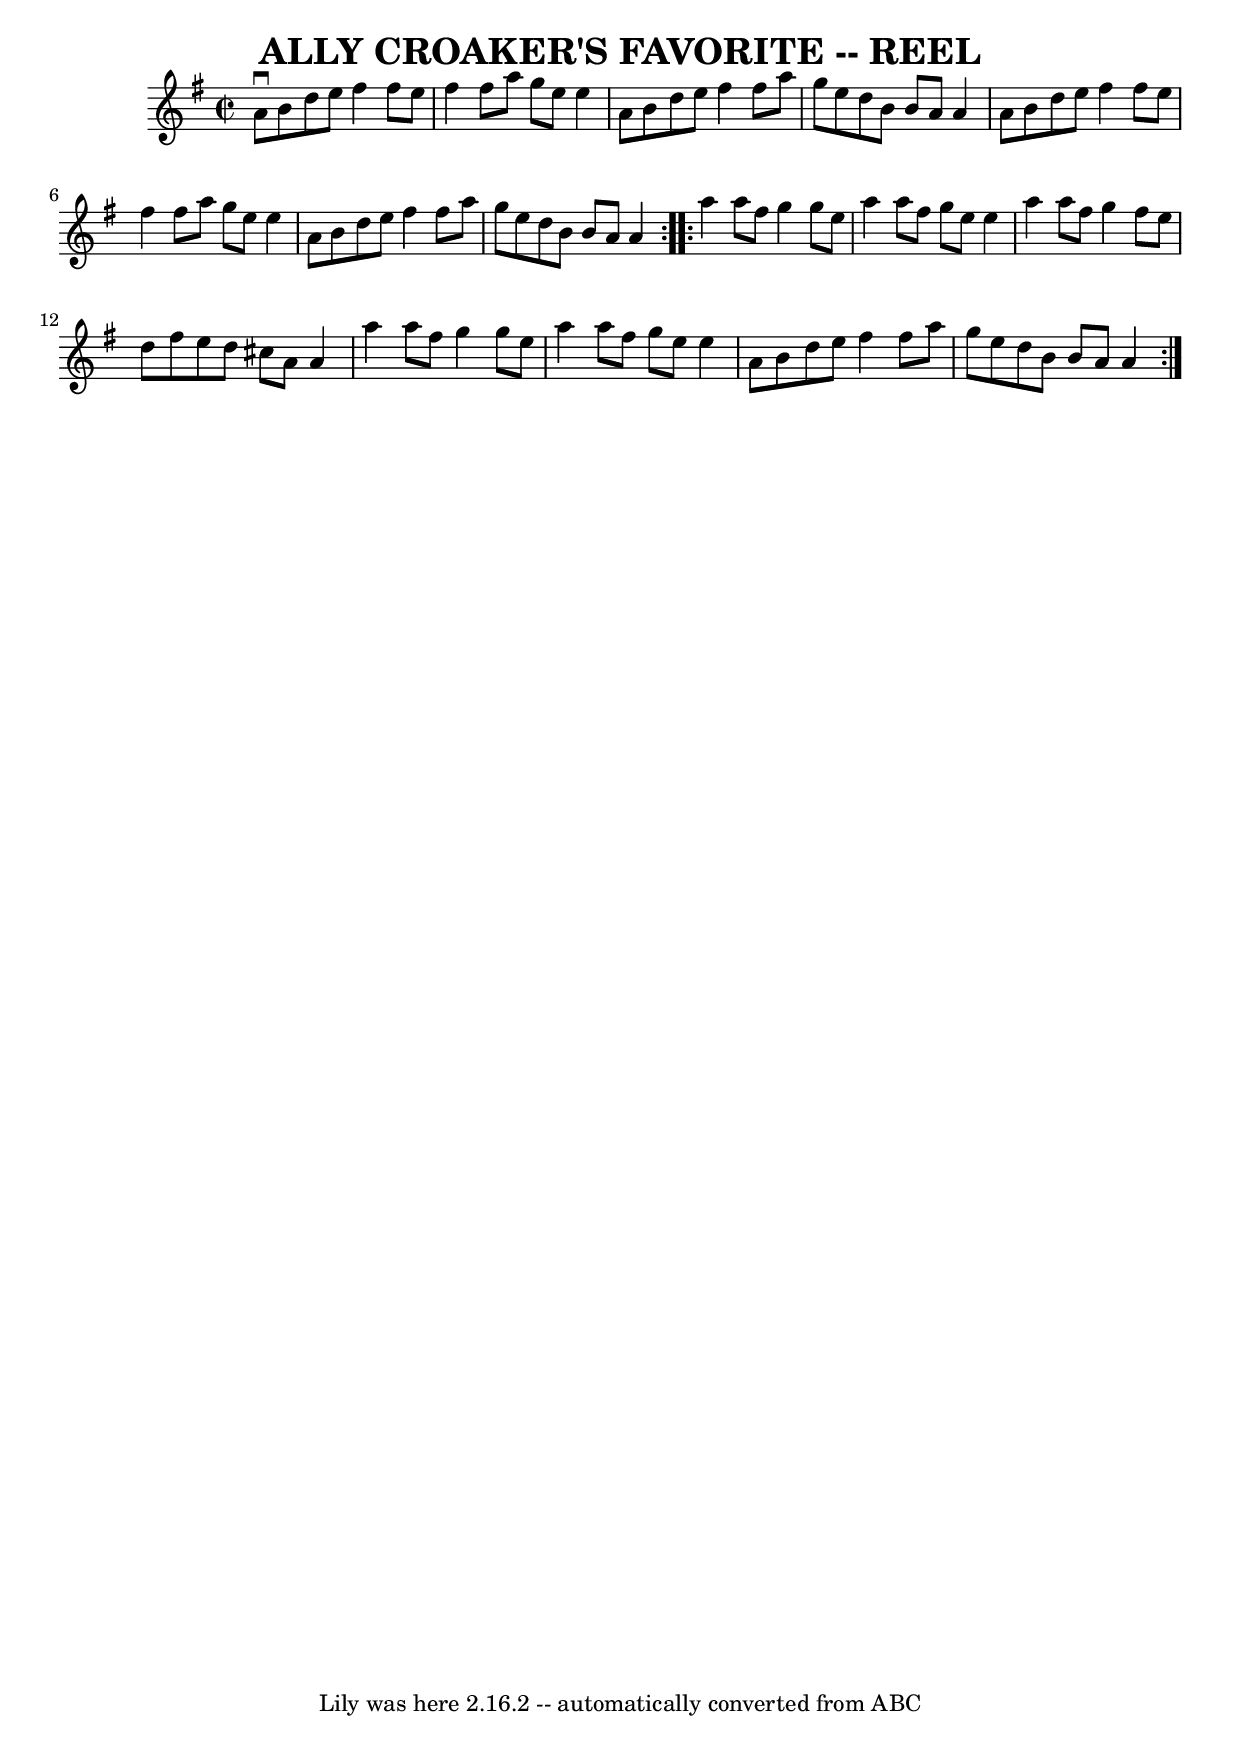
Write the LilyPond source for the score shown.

\version "2.7.40"
\include "Mammoth.ily"
\header {
	%% book = "Ryan's Mammoth Collection of Fiddle Tunes"
	crossRefNumber = "1"
	footnotes = ""
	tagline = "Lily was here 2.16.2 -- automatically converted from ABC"
	title = "ALLY CROAKER'S FAVORITE -- REEL"
}
voicedefault =  {
\set Score.defaultBarType = "empty"

\repeat volta 2 {
\override Staff.TimeSignature #'style = #'C
 \time 2/2 \key a \dorian a'8^\downbow b'8 d''8 e''8 fis''4    
fis''8 e''8    |
 fis''4 fis''8 a''8 g''8 e''8 e''4   
 |
 a'8 b'8 d''8 e''8 fis''4 fis''8 a''8    |
  
 g''8 e''8 d''8 b'8 b'8 a'8 a'4        |
 a'8 b'8  
 d''8 e''8 fis''4 fis''8 e''8    |
 fis''4 fis''8    
a''8 g''8 e''8 e''4    |
 a'8 b'8 d''8 e''8 fis''4 
 fis''8 a''8    |
 g''8 e''8 d''8 b'8 b'8 a'8    
a'4    }     \repeat volta 2 { a''4 a''8 fis''8 g''4 g''8 e''8 
   |
 a''4 a''8 fis''8 g''8 e''8 e''4    |
 a''4 
 a''8 fis''8 g''4 fis''8 e''8    |
 d''8 fis''8    
e''8 d''8 cis''8 a'8 a'4        |
 a''4 a''8 fis''8   
 g''4 g''8 e''8    |
 a''4 a''8 fis''8 g''8 e''8    
e''4    |
 a'8 b'8 d''8 e''8 fis''4 fis''8 a''8    
|
 g''8 e''8 d''8 b'8 b'8 a'8 a'4    }   
}

\score{
    <<

	\context Staff="default"
	{
	    \voicedefault 
	}

    >>
	\layout {
	}
	\midi {}
}
